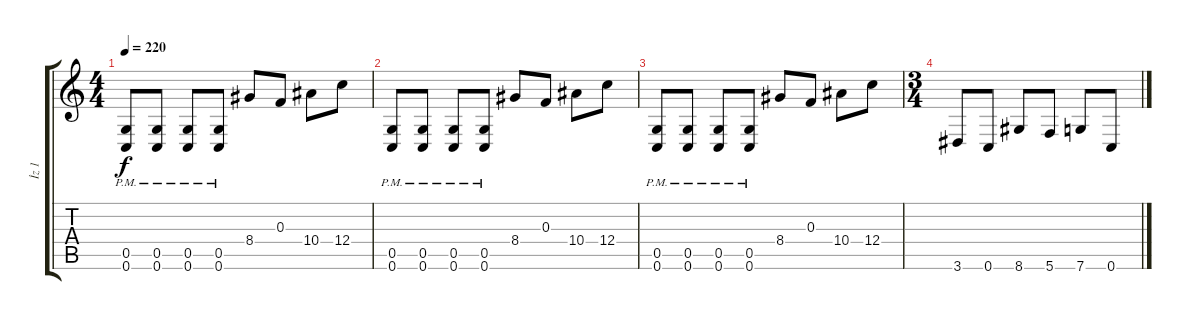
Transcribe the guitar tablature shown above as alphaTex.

\track ("İz 1" "İz 1") {instrument distortionguitar}
\staff {score tabs}
\tuning (D4 A3 F3 C3 G2 C2) {hide}
\ts (4 4)
\tempo 220
\clef g2
\ks c
(0.5{pm} 0.6{pm}).8{dy f} (0.5{pm} 0.6{pm}).8 (0.5{pm} 0.6{pm}).8 (0.5{pm} 0.6{pm}).8 8.4.8 0.3.8 10.4.8 12.4.8 |
(0.5{pm} 0.6{pm}).8 (0.5{pm} 0.6{pm}).8 (0.5{pm} 0.6{pm}).8 (0.5{pm} 0.6{pm}).8 8.4.8 0.3.8 10.4.8 12.4.8 |
(0.5{pm} 0.6{pm}).8 (0.5{pm} 0.6{pm}).8 (0.5{pm} 0.6{pm}).8 (0.5{pm} 0.6{pm}).8 8.4.8 0.3.8 10.4.8 12.4.8 |
\ts (3 4)
3.6.8 0.6.8 8.6.8 5.6.8 7.6.8 0.6.8
